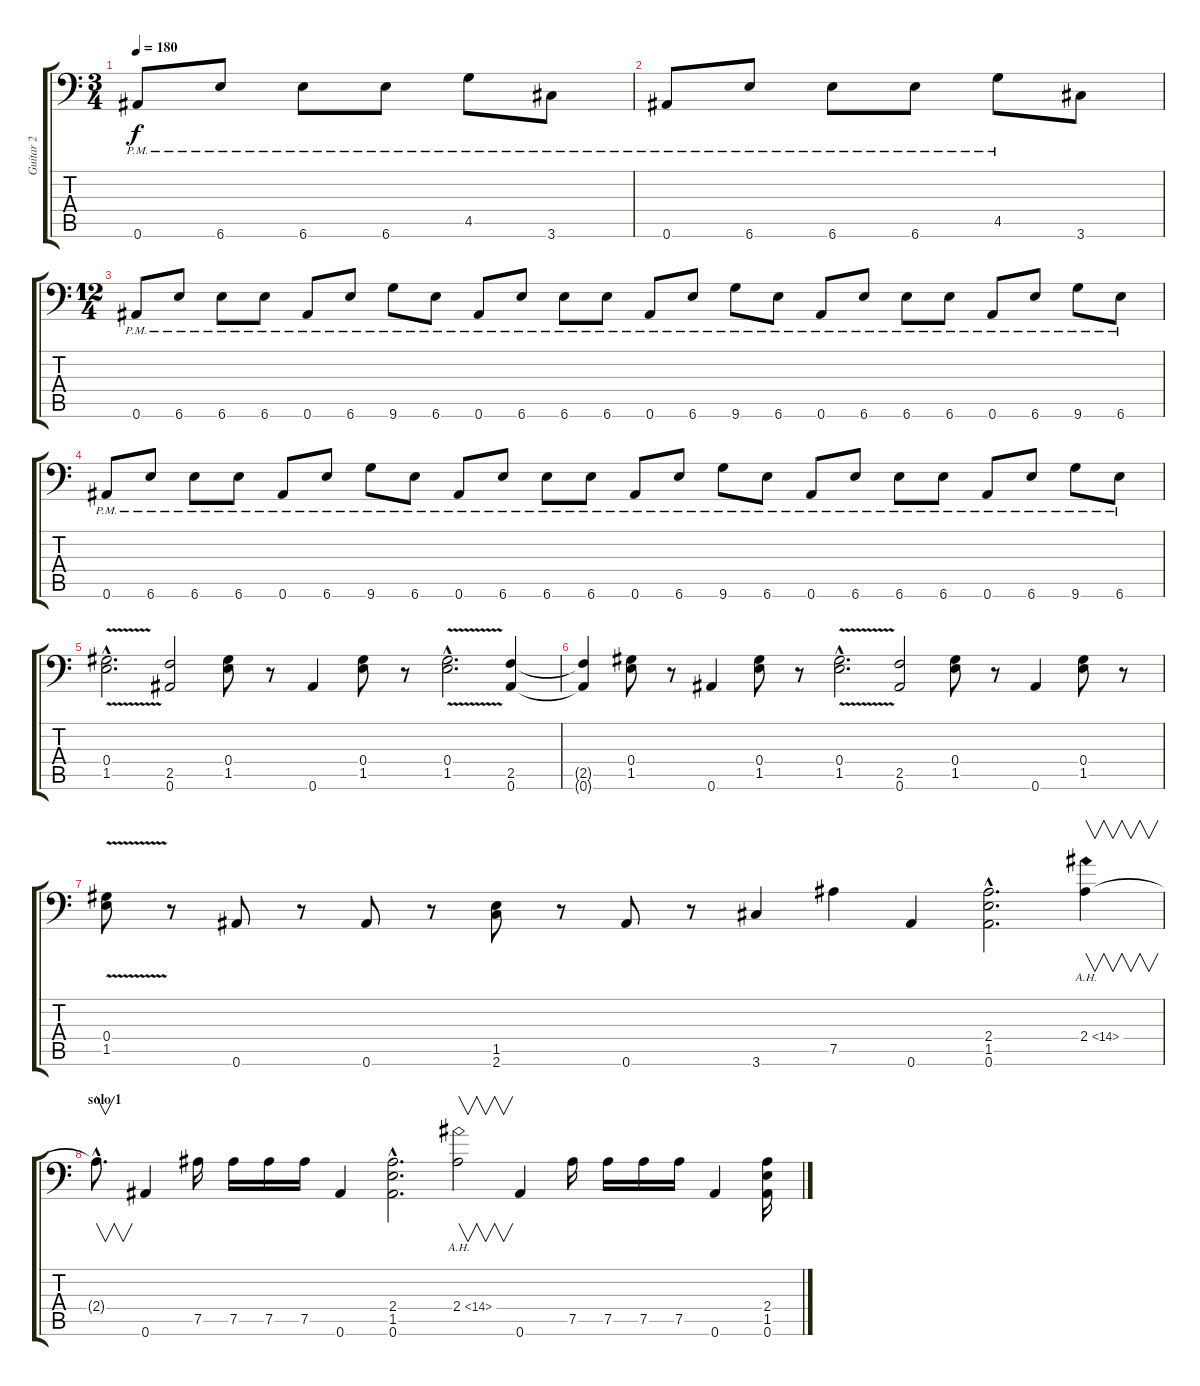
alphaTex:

\track ("Guitar 2" "Guitar 2") {instrument distortionguitar}
\staff {score tabs}
\tuning (Bb3 F3 Db3 Ab2 Eb2 Bb1) {hide}
\ts (3 4)
\tempo 180
\clef f4
\ks c
0.6{pm}.8{dy f} 6.6{pm}.8 6.6{pm}.8 6.6{pm}.8 4.5{pm}.8 3.6{pm}.8 |
0.6{pm}.8 6.6{pm}.8 6.6{pm}.8 6.6{pm}.8 4.5{pm}.8 3.6.8 |
\ts (12 4)
0.6{pm}.8 6.6{pm}.8 6.6{pm}.8 6.6{pm}.8 0.6{pm}.8 6.6{pm}.8 9.6{pm}.8 6.6{pm}.8 0.6{pm}.8 6.6{pm}.8 6.6{pm}.8 6.6{pm}.8 0.6{pm}.8 6.6{pm}.8 9.6{pm}.8 6.6{pm}.8 0.6{pm}.8 6.6{pm}.8 6.6{pm}.8 6.6{pm}.8 0.6{pm}.8 6.6{pm}.8 9.6{pm}.8 6.6{pm}.8 |
0.6{pm}.8 6.6{pm}.8 6.6{pm}.8 6.6{pm}.8 0.6{pm}.8 6.6{pm}.8 9.6{pm}.8 6.6{pm}.8 0.6{pm}.8 6.6{pm}.8 6.6{pm}.8 6.6{pm}.8 0.6{pm}.8 6.6{pm}.8 9.6{pm}.8 6.6{pm}.8 0.6{pm}.8 6.6{pm}.8 6.6{pm}.8 6.6{pm}.8 0.6{pm}.8 6.6{pm}.8 9.6{pm}.8 6.6{pm}.8 |
(0.4{hac} 1.5{v hac}).2{d} (2.5 0.6).2 (0.4 1.5).8 r.8 0.6.4 (0.4 1.5).8 r.8 (0.4{hac} 1.5{v hac}).2{d} (2.5 0.6).4 |
(2.5{t} 0.6{t}).4 (0.4 1.5).8 r.8 0.6.4 (0.4 1.5).8 r.8 (0.4{hac} 1.5{v hac}).2{d} (2.5 0.6).2 (0.4 1.5).8 r.8 0.6.4 (0.4 1.5).8 r.8 |
(0.4 1.5{v}).8 r.8 0.6.8 r.8 0.6.8 r.8 (1.5 2.6).8 r.8 0.6.8 r.8 3.6.4 7.5.4 0.6.4 (2.4{hac} 1.5{hac} 0.6{hac}).2{d} 2.4{ah 12}.4{v} |
\section ("" "solo 1")
2.4{hac t}.8{v d} 0.6.4 7.5.16 7.5.16 7.5.16 7.5.16 0.6.4 (2.4{hac} 1.5{hac} 0.6{hac}).2{d} 2.4{ah 12}.2{v} 0.6.4 7.5.16 7.5.16 7.5.16 7.5.16 0.6.4 (2.4 1.5 0.6).16
